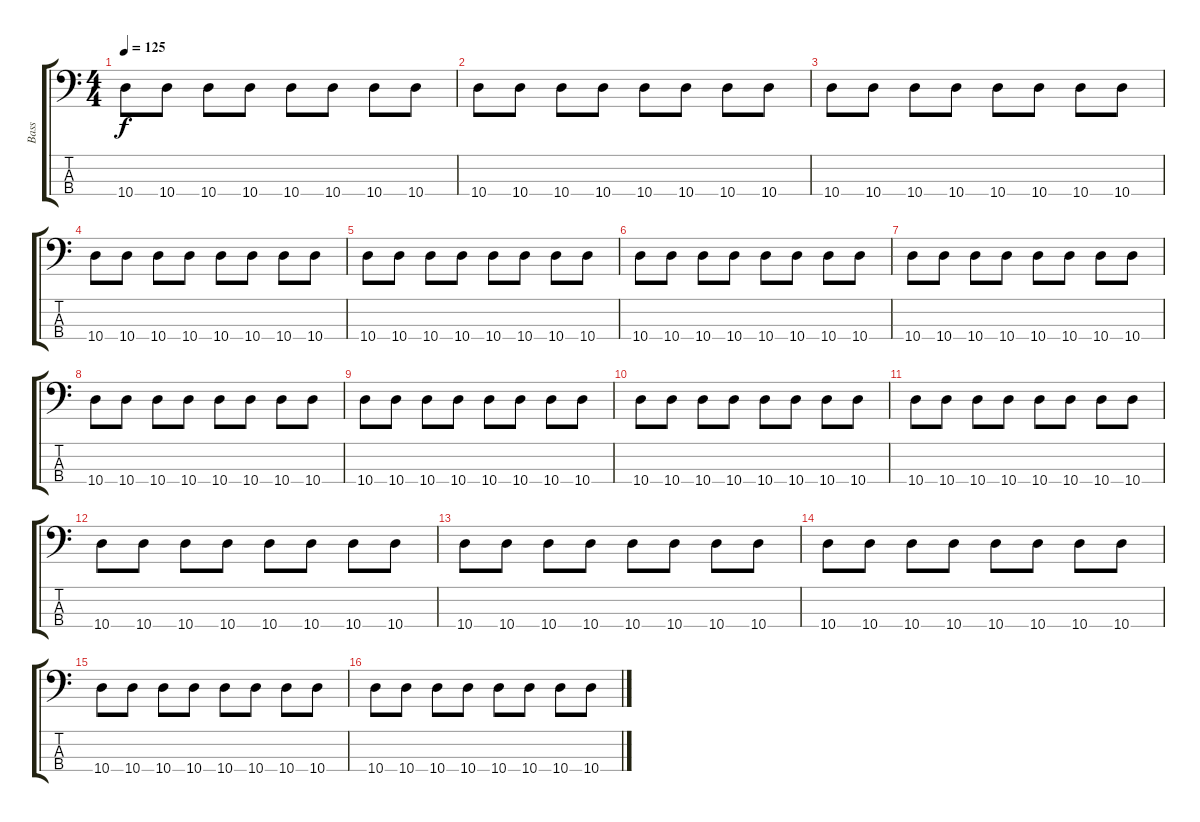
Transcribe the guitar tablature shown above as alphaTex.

\track ("Bass" "Bass") {instrument electricbasspick}
\staff {score tabs}
\tuning (G2 D2 A1 E1) {hide}
\ts (4 4)
\tempo 125
\clef f4
\ks c
10.4.8{dy f instrument electricbasspick} 10.4.8 10.4.8 10.4.8 10.4.8 10.4.8 10.4.8 10.4.8 |
10.4.8 10.4.8 10.4.8 10.4.8 10.4.8 10.4.8 10.4.8 10.4.8 |
10.4.8 10.4.8 10.4.8 10.4.8 10.4.8 10.4.8 10.4.8 10.4.8 |
10.4.8 10.4.8 10.4.8 10.4.8 10.4.8 10.4.8 10.4.8 10.4.8 |
10.4.8 10.4.8 10.4.8 10.4.8 10.4.8 10.4.8 10.4.8 10.4.8 |
10.4.8 10.4.8 10.4.8 10.4.8 10.4.8 10.4.8 10.4.8 10.4.8 |
10.4.8 10.4.8 10.4.8 10.4.8 10.4.8 10.4.8 10.4.8 10.4.8 |
10.4.8 10.4.8 10.4.8 10.4.8 10.4.8 10.4.8 10.4.8 10.4.8 |
10.4.8 10.4.8 10.4.8 10.4.8 10.4.8 10.4.8 10.4.8 10.4.8 |
10.4.8 10.4.8 10.4.8 10.4.8 10.4.8 10.4.8 10.4.8 10.4.8 |
10.4.8 10.4.8 10.4.8 10.4.8 10.4.8 10.4.8 10.4.8 10.4.8 |
10.4.8 10.4.8 10.4.8 10.4.8 10.4.8 10.4.8 10.4.8 10.4.8 |
10.4.8 10.4.8 10.4.8 10.4.8 10.4.8 10.4.8 10.4.8 10.4.8 |
10.4.8 10.4.8 10.4.8 10.4.8 10.4.8 10.4.8 10.4.8 10.4.8 |
10.4.8 10.4.8 10.4.8 10.4.8 10.4.8 10.4.8 10.4.8 10.4.8 |
10.4.8 10.4.8 10.4.8 10.4.8 10.4.8 10.4.8 10.4.8 10.4.8
